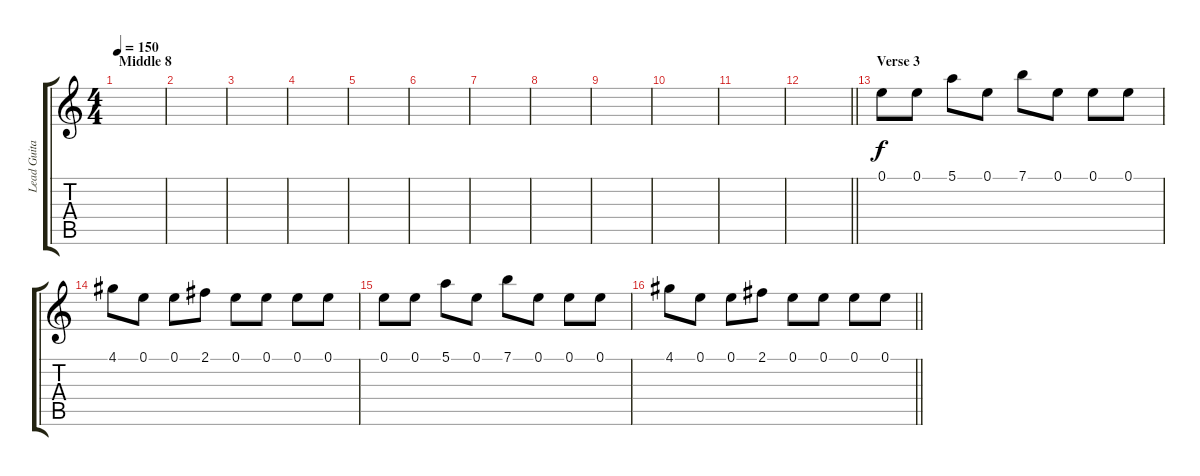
\track ("Lead Guitar" "Lead Guita") {instrument acousticguitarsteel}
\staff {score tabs}
\tuning (E4 B3 G3 D3 A2 E2) {hide}
\ts (4 4)
\section ("" "Middle 8")
\tempo 150
\clef g2
\ks c
|
|
|
|
|
|
|
|
|
|
|
\barLineRight lightlight
|
\section ("" "Verse 3")
0.1.8 0.1.8 5.1.8 0.1.8 7.1.8 0.1.8 0.1.8 0.1.8 |
4.1.8 0.1.8 0.1.8 2.1.8 0.1.8 0.1.8 0.1.8 0.1.8 |
0.1.8 0.1.8 5.1.8 0.1.8 7.1.8 0.1.8 0.1.8 0.1.8 |
\barLineRight lightlight
4.1.8 0.1.8 0.1.8 2.1.8 0.1.8 0.1.8 0.1.8 0.1.8
